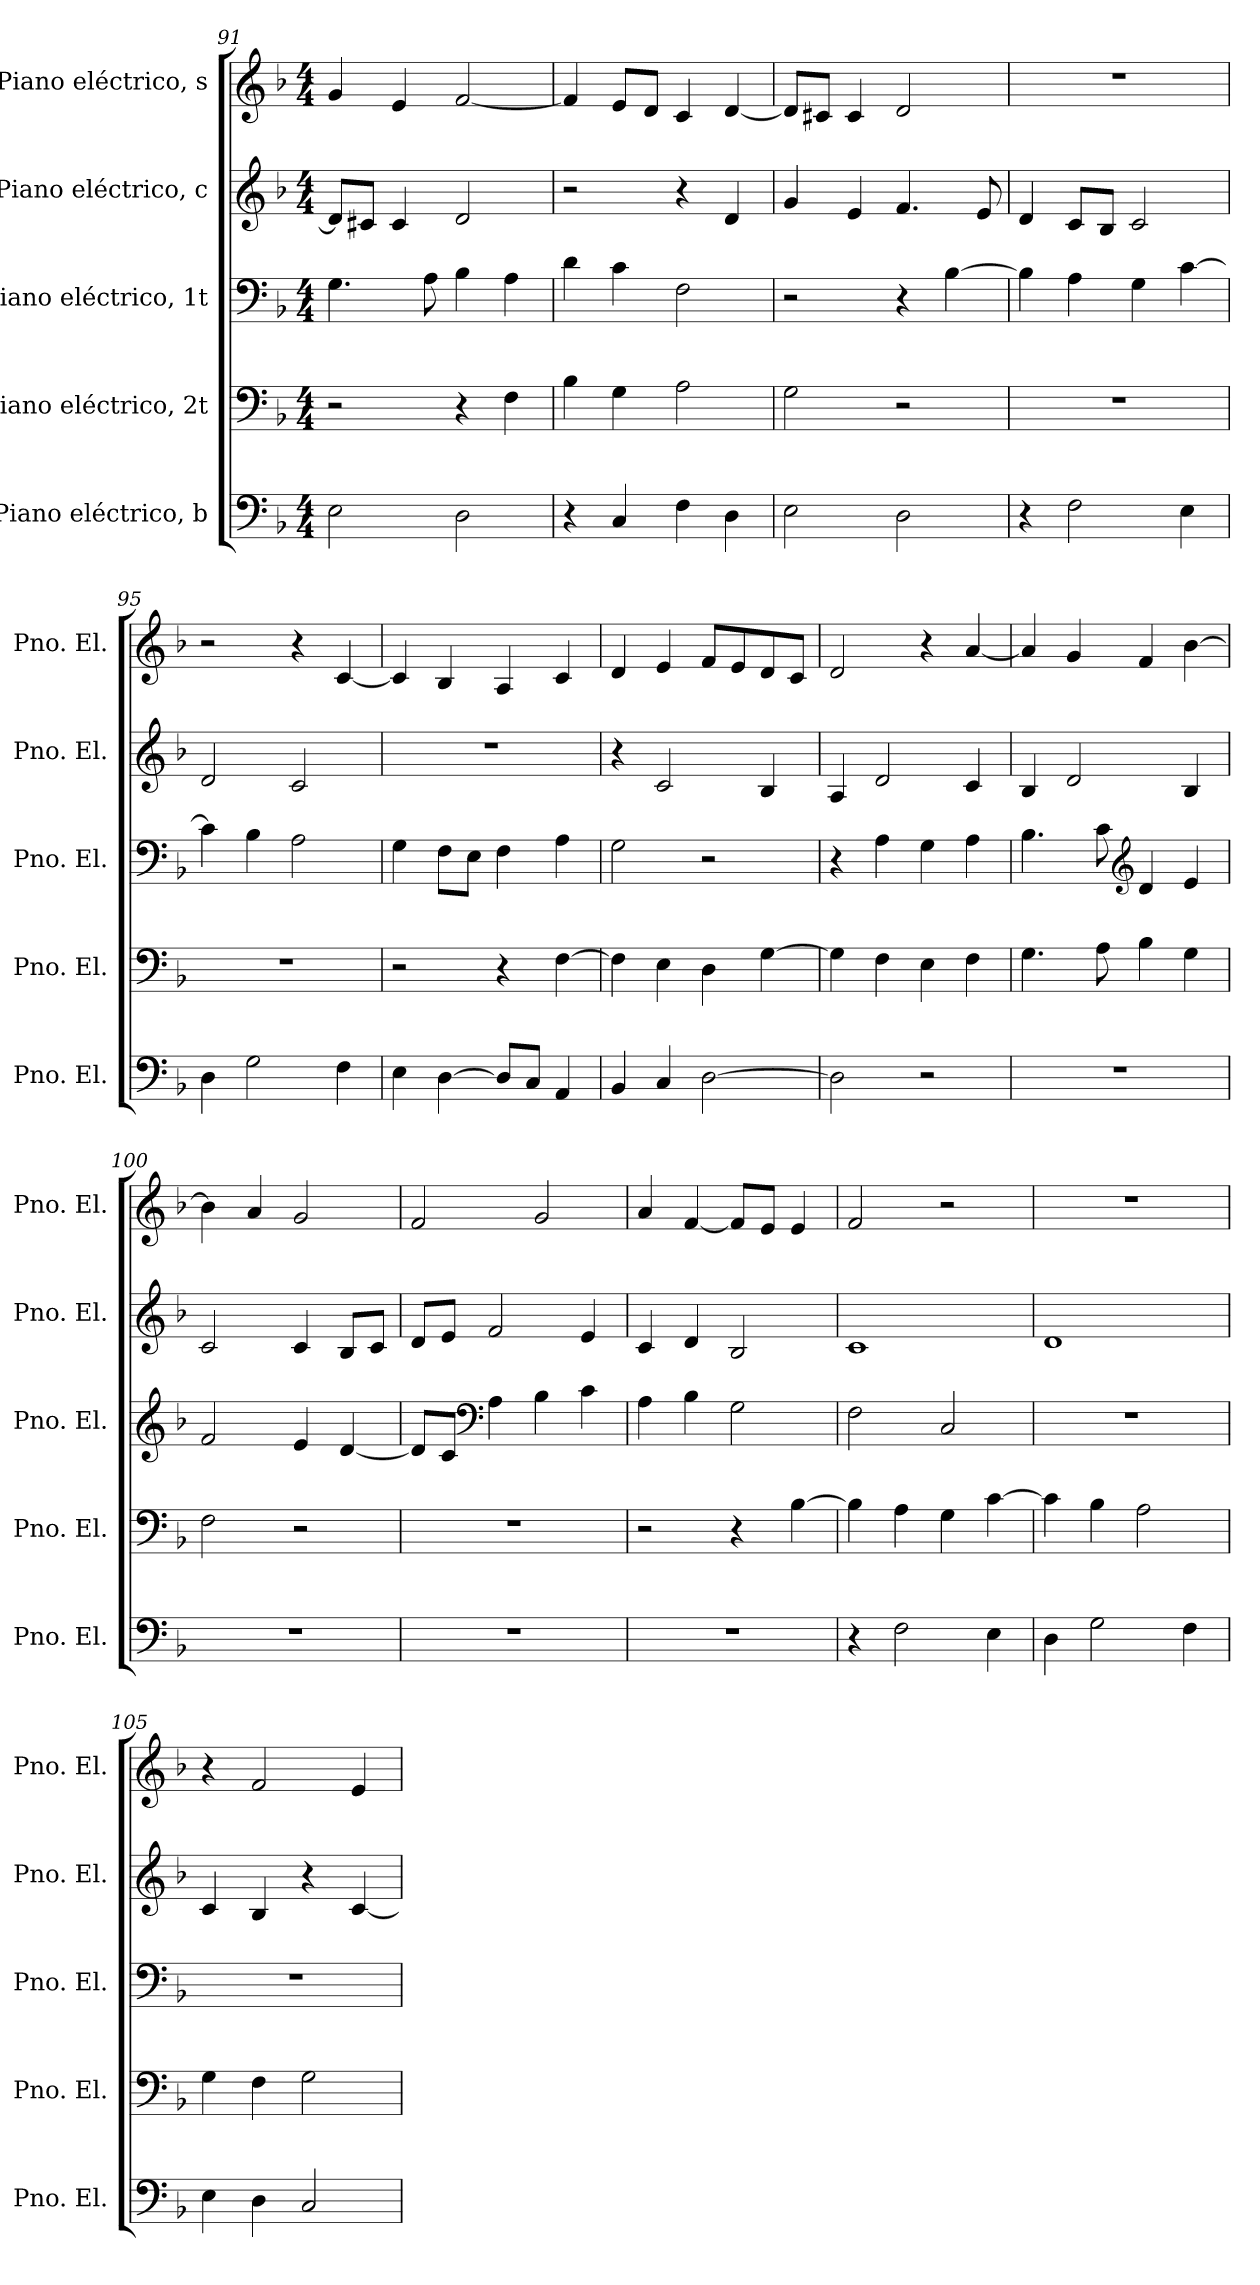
**kern	**kern	**kern	**kern	**kern
*part5	*part4	*part3	*part2	*part1
*staff5	*staff4	*staff3	*staff2	*staff1
*I"Piano eléctrico, b	*I"Piano eléctrico, 2t	*I"Piano eléctrico, 1t	*I"Piano eléctrico, c	*I"Piano eléctrico, s
*I'Pno. El.	*I'Pno. El.	*I'Pno. El.	*I'Pno. El.	*I'Pno. El.
*clefF4	*clefF4	*clefF4	*clefG2	*clefG2
*k[b-]	*k[b-]	*k[b-]	*k[b-]	*k[b-]
*M4/4	*M4/4	*M4/4	*M4/4	*M4/4
=91	=91	=91	=91	=91
2E\	2r	4.G\	8d/L]	4g/
.	.	.	8c#X/J	.
.	.	.	4c#/	4e/
.	.	8A\	.	.
2D\	4r	4B-\	2d/	[2f/
.	4F\	4A\	.	.
=92	=92	=92	=92	=92
4r	4B-\	4d\	2r	4f/]
4C/	4G\	4c\	.	8e/L
.	.	.	.	8d/J
4F\	2A\	2F\	4r	4c/
4D\	.	.	4d/	[4d/
!!LO:LB:g=z
=93	=93	=93	=93	=93
2E\	2G\	2r	4g/	8d/L]
.	.	.	.	8c#X/J
.	.	.	4e/	4c#/
2D\	2r	4r	4.f/	2d/
.	.	[4B-\	.	.
.	.	.	8e/	.
=94	=94	=94	=94	=94
4r	1r	4B-\]	4d/	1r
2F\	.	4A\	8c/L	.
.	.	.	8B-/J	.
.	.	4G\	2c/	.
4E\	.	[4c\	.	.
=95	=95	=95	=95	=95
4D\	1r	4c\]	2d/	2r
2G\	.	4B-\	.	.
.	.	2A\	2c/	4r
4F\	.	.	.	[4c/
=96	=96	=96	=96	=96
4E\	2r	4G\	1r	4c/]
[4D\	.	8F\L	.	4B-/
.	.	8E\J	.	.
8D/L]	4r	4F\	.	4A/
8C/J	.	.	.	.
4AA/	[4F\	4A\	.	4c/
=97	=97	=97	=97	=97
4BB-/	4F\]	2G\	4r	4d/
4C/	4E\	.	2c/	4e/
[2D\	4D\	2r	.	8f/L
.	.	.	.	8e/
.	[4G\	.	4B-/	8d/
.	.	.	.	8c/J
=98	=98	=98	=98	=98
2D\]	4G\]	4r	4A/	2d/
.	4F\	4A\	2d/	.
2r	4E\	4G\	.	4r
.	4F\	4A\	4c/	[4a/
!!LO:PB:g=z
=99	=99	=99	=99	=99
1r	4.G\	4.B-\	4B-/	4a/]
.	.	.	2d/	4g/
.	8A\	8c\	.	.
*	*	*clefG2	*	*
.	4B-\	4d/	.	4f/
.	4G\	4e/	4B-/	[4b-\
=100	=100	=100	=100	=100
1r	2F\	2f/	2c/	4b-\]
.	.	.	.	4a/
.	2r	4e/	4c/	2g/
.	.	[4d/	8B-/L	.
.	.	.	8c/J	.
=101	=101	=101	=101	=101
1r	1r	8d/L]	8d/L	2f/
.	.	8c/J	8e/J	.
*	*	*clefF4	*	*
.	.	4A\	2f/	.
.	.	4B-\	.	2g/
.	.	4c\	4e/	.
=102	=102	=102	=102	=102
1r	2r	4A\	4c/	4a/
.	.	4B-\	4d/	[4f/
.	4r	2G\	2B-/	8f/L]
.	.	.	.	8e/J
.	[4B-\	.	.	4e/
=103	=103	=103	=103	=103
4r	4B-\]	2F\	1c	2f/
2F\	4A\	.	.	.
.	4G\	2C/	.	2r
4E\	[4c\	.	.	.
=104	=104	=104	=104	=104
4D\	4c\]	1r	1d	1r
2G\	4B-\	.	.	.
.	2A\	.	.	.
4F\	.	.	.	.
=105	=105	=105	=105	=105
4E\	4G\	1r	4c/	4r
4D\	4F\	.	4B-/	2f/
2C/	2G\	.	4r	.
.	.	.	[4c/	4e/
=	=	=	=	=
*-	*-	*-	*-	*-
